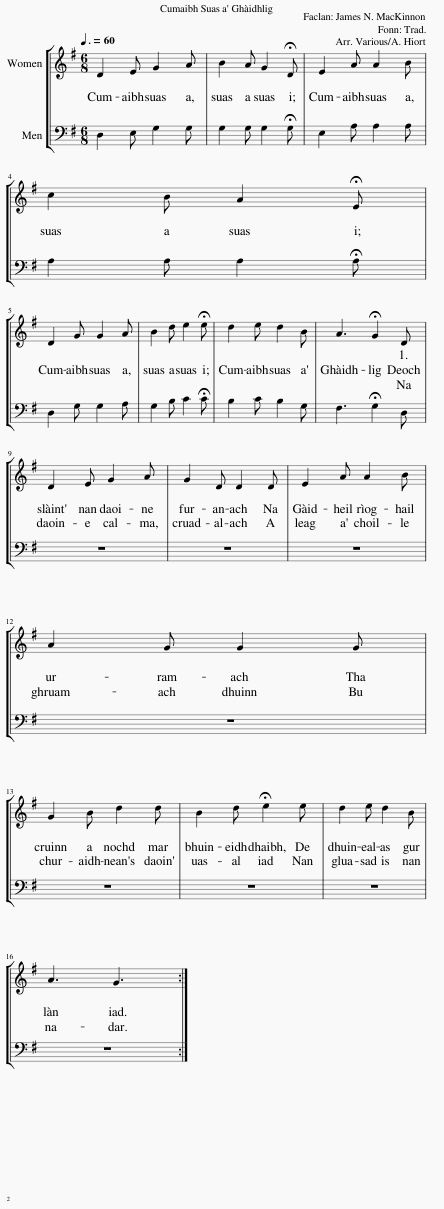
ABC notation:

X:1
%%score [ 1 2 ]
L:1/8
Q:3/8=60
M:6/8
I:linebreak $
K:G
V:1 treble
V:2 bass
V:1
 D2 E G2 A | B2 A G2 !fermata!D | E2 A A2 B |$ c2 B A2 !fermata!E |$ D2 G G2 A | %5
 B2 d e2 !fermata!e | d2 e d2 B | A3 !fermata!G2 D |$ D2 E G2 A | G2 D D2 D | %10
 E2 A A2 B |$ A2 G G2 G |$ G2 B d2 d | B2 d !fermata!e2 e | d2 e d2 B |$ %15
 A3 G3 :| %16
V:2
 D,2 E, G,2 G, | G,2 G, G,2 !fermata!G, | E,2 A, A,2 A, |$ A,2 A, A,2 !fermata!A, |$ D,2 G, G,2 A, | %5
 G,2 B, C2 !fermata!C | B,2 C B,2 G, | F,3 !fermata!G,2 D, |$ z6 | z6 | %10
 z6 |$ z6 |$ z6 | z6 | z6 |$ %15
 z6 :| %16
